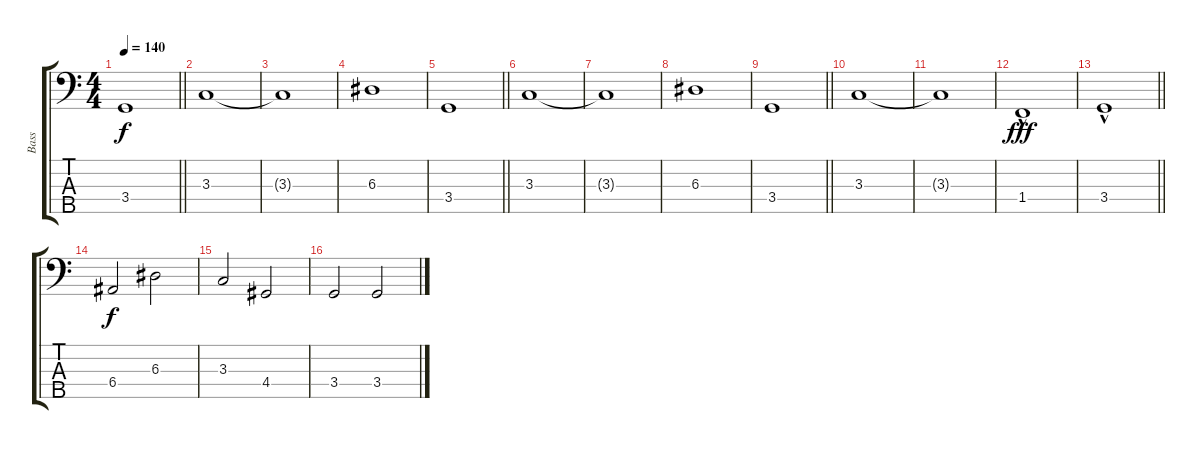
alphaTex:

\track ("Bass" "Bass") {instrument electricbassfinger}
\staff {score tabs}
\tuning (G2 D2 A1 E1 B0) {hide}
\ts (4 4)
\tempo 140
\clef f4
\barLineRight lightlight
\ks c
3.4.1{dy f} |
3.3.1 |
3.3{t}.1 |
6.3.1 |
\barLineRight lightlight
3.4.1 |
\section ("" "")
3.3.1 |
3.3{t}.1 |
6.3.1 |
\barLineRight lightlight
3.4.1 |
3.3.1 |
3.3{t}.1 |
1.4{hac}.1{dy fff} |
\barLineRight lightlight
3.4{hac}.1 |
\section ("" "")
6.4.2{dy f} 6.3.2 |
3.3.2 4.4.2 |
3.4.2 3.4.2
